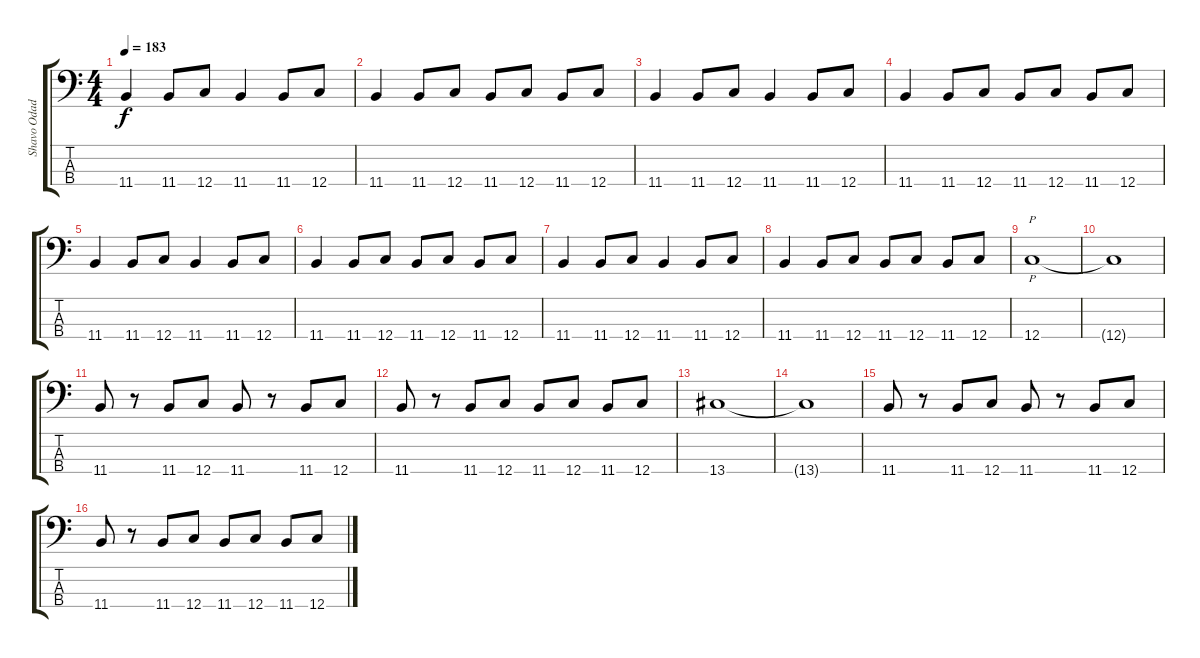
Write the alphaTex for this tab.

\track ("Shavo Odadjian" "Shavo Odad") {instrument electricbasspick}
\staff {score tabs}
\tuning (F2 C2 G1 C1) {hide}
\ts (4 4)
\tempo 183
\clef f4
\ks c
11.4.4{dy f} 11.4.8 12.4.8 11.4.4 11.4.8 12.4.8 |
11.4.4 11.4.8 12.4.8 11.4.8 12.4.8 11.4.8 12.4.8 |
11.4.4 11.4.8 12.4.8 11.4.4 11.4.8 12.4.8 |
11.4.4 11.4.8 12.4.8 11.4.8 12.4.8 11.4.8 12.4.8 |
11.4.4 11.4.8 12.4.8 11.4.4 11.4.8 12.4.8 |
11.4.4 11.4.8 12.4.8 11.4.8 12.4.8 11.4.8 12.4.8 |
11.4.4 11.4.8 12.4.8 11.4.4 11.4.8 12.4.8 |
11.4.4 11.4.8 12.4.8 11.4.8 12.4.8 11.4.8 12.4.8 |
12.4.1{p} |
12.4{t}.1 |
11.4.8 r.8 11.4.8 12.4.8 11.4.8 r.8 11.4.8 12.4.8 |
11.4.8 r.8 11.4.8 12.4.8 11.4.8 12.4.8 11.4.8 12.4.8 |
13.4.1 |
13.4{t}.1 |
11.4.8 r.8 11.4.8 12.4.8 11.4.8 r.8 11.4.8 12.4.8 |
11.4.8 r.8 11.4.8 12.4.8 11.4.8 12.4.8 11.4.8 12.4.8
